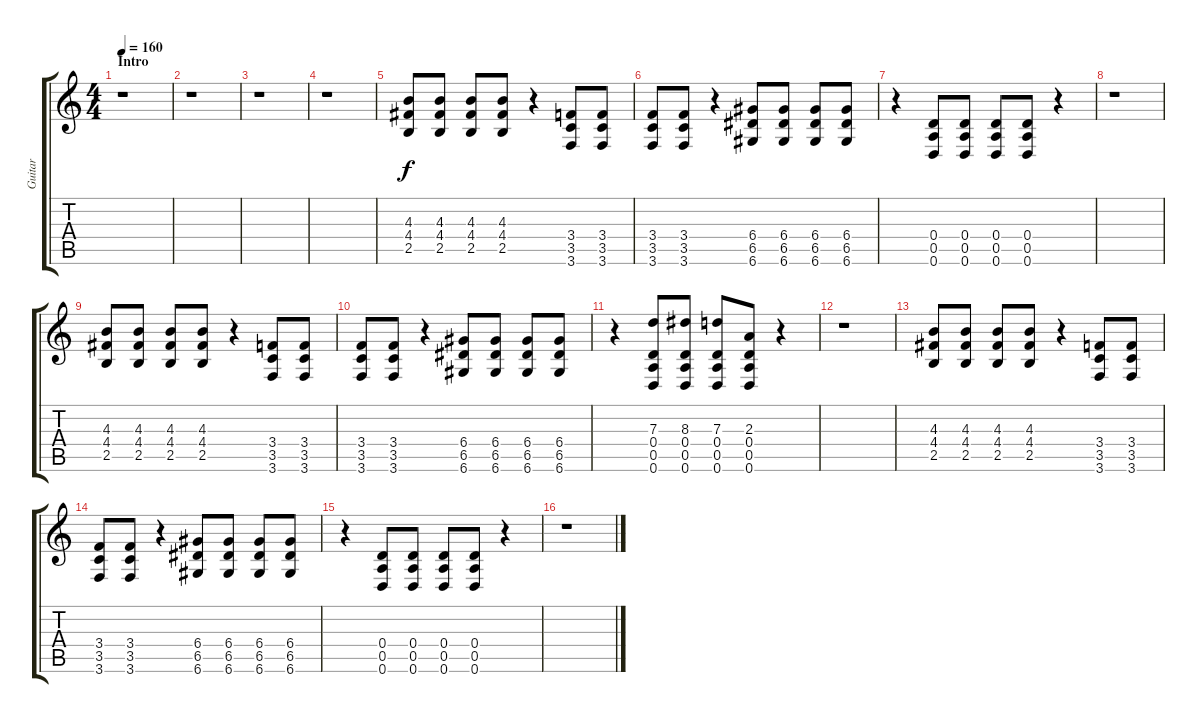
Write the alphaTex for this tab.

\track ("Guitar" "Guitar") {instrument distortionguitar}
\staff {score tabs}
\tuning (E4 B3 G3 D3 A2 D2) {hide}
\ts (4 4)
\section ("" "Intro")
\tempo 160
\clef g2
\ks c
r.1{dy f instrument distortionguitar} |
r.1 |
r.1 |
r.1 |
(4.3 4.4 2.5).8 (4.3 4.4 2.5).8 (4.3 4.4 2.5).8 (4.3 4.4 2.5).8 r.4 (3.4 3.5 3.6).8 (3.4 3.5 3.6).8 |
(3.4 3.5 3.6).8 (3.4 3.5 3.6).8 r.4 (6.4 6.5 6.6).8 (6.4 6.5 6.6).8 (6.4 6.5 6.6).8 (6.4 6.5 6.6).8 |
r.4 (0.4 0.5 0.6).8 (0.4 0.5 0.6).8 (0.4 0.5 0.6).8 (0.4 0.5 0.6).8 r.4 |
r.1 |
(4.3 4.4 2.5).8 (4.3 4.4 2.5).8 (4.3 4.4 2.5).8 (4.3 4.4 2.5).8 r.4 (3.4 3.5 3.6).8 (3.4 3.5 3.6).8 |
(3.4 3.5 3.6).8 (3.4 3.5 3.6).8 r.4 (6.4 6.5 6.6).8 (6.4 6.5 6.6).8 (6.4 6.5 6.6).8 (6.4 6.5 6.6).8 |
r.4 (7.3 0.4 0.5 0.6).8 (8.3 0.4 0.5 0.6).8 (7.3 0.4 0.5 0.6).8 (2.3 0.4 0.5 0.6).8 r.4 |
r.1 |
(4.3 4.4 2.5).8 (4.3 4.4 2.5).8 (4.3 4.4 2.5).8 (4.3 4.4 2.5).8 r.4 (3.4 3.5 3.6).8 (3.4 3.5 3.6).8 |
(3.4 3.5 3.6).8 (3.4 3.5 3.6).8 r.4 (6.4 6.5 6.6).8 (6.4 6.5 6.6).8 (6.4 6.5 6.6).8 (6.4 6.5 6.6).8 |
r.4 (0.4 0.5 0.6).8 (0.4 0.5 0.6).8 (0.4 0.5 0.6).8 (0.4 0.5 0.6).8 r.4 |
r.1
